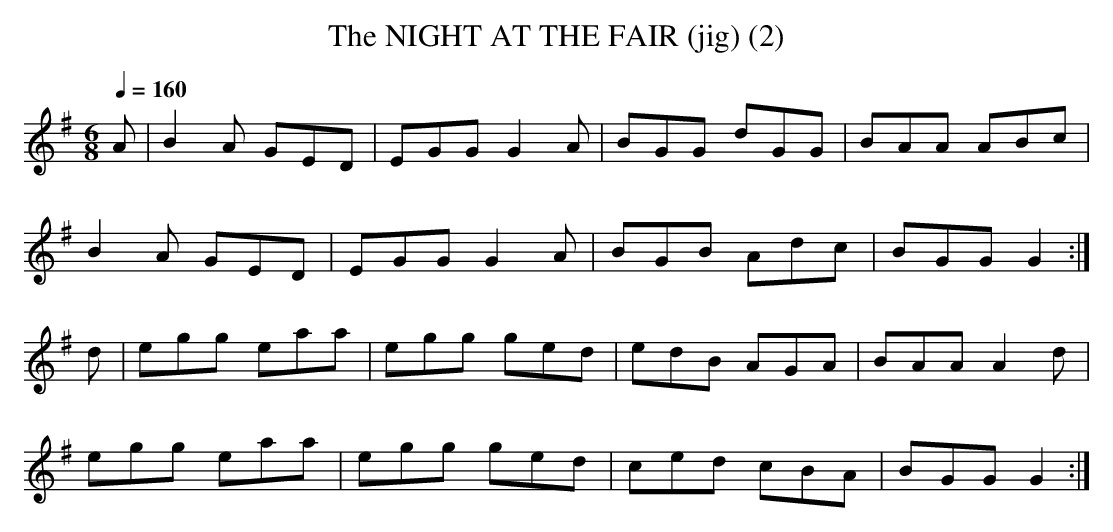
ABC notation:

X:1
T:NIGHT AT THE FAIR (jig) (2), The
Q:1/4=160
M:6/8
L:1/8
K:G
A|B2A GED|EGG G2A|BGG dGG|BAA ABc|
B2A GED|EGG G2A|BGB Adc|BGG G2 :|
d|egg eaa|egg ged|edB AGA|BAA A2d|
egg eaa|egg ged|ced cBA|BGG G2 :|
